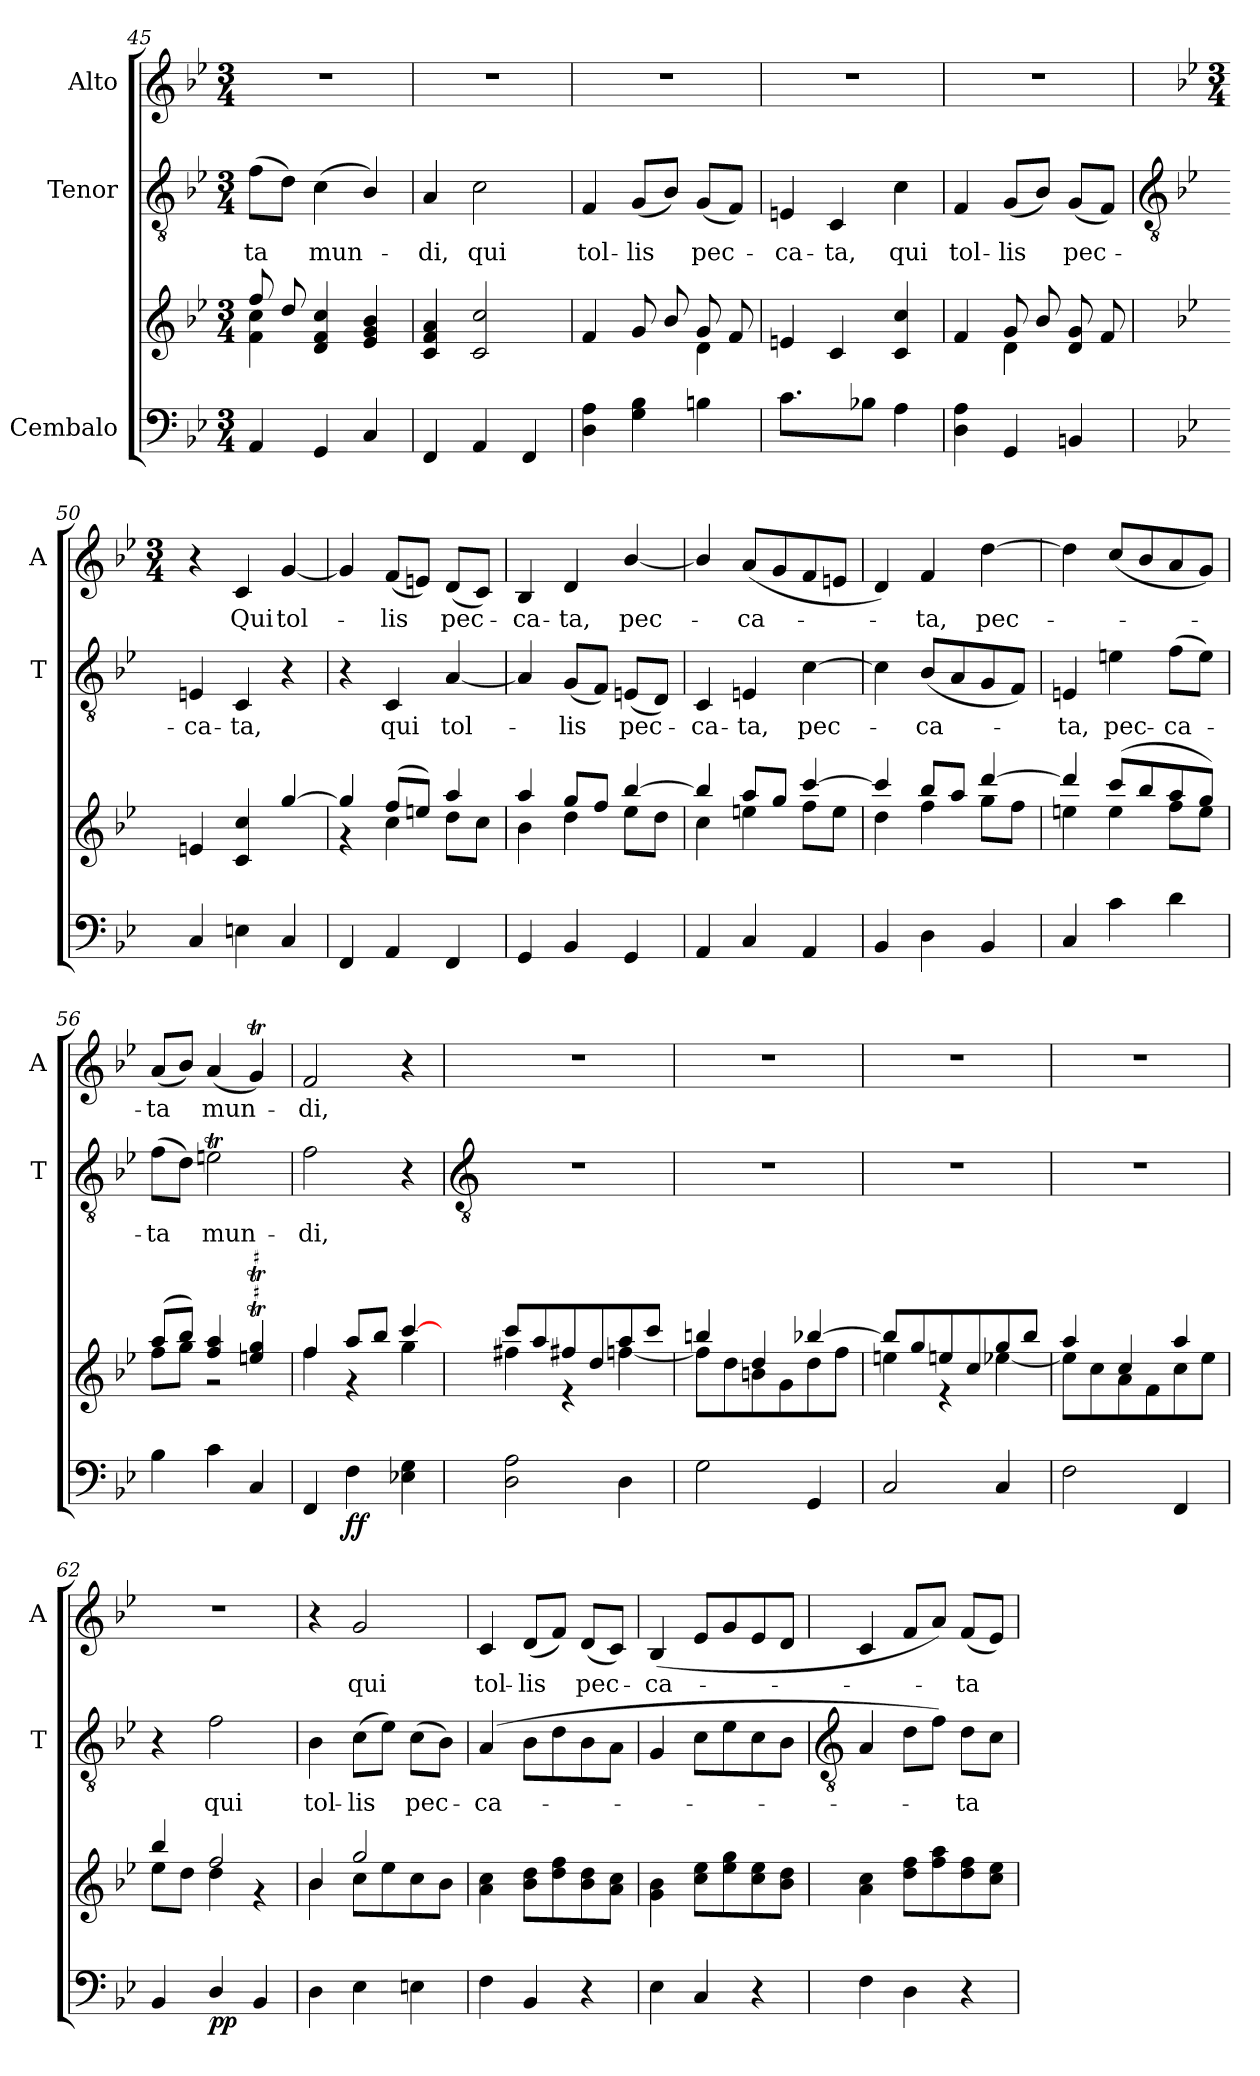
**kern	**kern	**dynam	**kern	**text	**kern	**text
*part3	*part3	*part3	*part2	*part2	*part1	*part1
*staff4	*staff3	*staff3/4	*staff2	*staff2	*staff1	*staff1
*I"Cembalo	*	*	*I"Tenor	*	*I"Alto	*
*	*	*	*I'T	*	*I'A	*
*clefF4	*clefG2	*	*clefGv2	*	*clefG2	*
*k[b-e-]	*k[b-e-]	*	*k[b-e-]	*	*k[b-e-]	*
*B-:	*B-:	*	*B-:	*	*B-:	*
*M3/4	*M3/4	*	*M3/4	*	*M3/4	*
=45	=45	=45	=45	=45	=45	=45
*	*^	*	*	*	*	*
!	!	!	!	!	!LO:LY:b	!	!
4AA	8ff/	4f\ 4cc\	.	(>8fL	-ta	2.r	.
.	8dd/	.	.	8dJ)	.	.	.
!	!	!	!	!	!LO:LY:b	!	!
4GG	4d/ 4f/ 4cc/	2ryy	.	(<4c	mun-	.	.
4C	4e-/ 4g/ 4b-/	.	.	4B-/)	.	.	.
=46	=46	=46	=46	=46	=46	=46	=46
!	!	!LO:N:vis=1	!	!	!LO:LY:b	!	!
4FF	4c/ 4f/ 4a/	2.ryy	.	4A	di,	2.r	.
!	!	!	!	!	!LO:LY:b	!	!
4AA	2c/ 2cc/	.	.	2c	qui	.	.
4FF	.	.	.	.	.	.	.
=47	=47	=47	=47	=47	=47	=47	=47
!	!	!	!	!	!LO:LY:b	!	!
4D 4A	4f/	2ryy	.	4F	tol-	2.r	.
!	!	!	!	!	!LO:LY:b	!	!
4G 4B-	8g/	.	.	(<8GL	-lis	.	.
.	8b-/	.	.	8B-J)	.	.	.
!	!	!	!	!	!LO:LY:b	!	!
4Bn	8g/	4d\	.	(<8GL	pec-	.	.
.	8f/	.	.	8FJ)	.	.	.
=48	=48	=48	=48	=48	=48	=48	=48
!	!	!LO:N:vis=1	!	!	!LO:LY:b	!	!
4.c	4en/	2.ryy	.	4En	ca-	2.r	.
!	!	!	!	!	!LO:LY:b	!	!
.	4c/	.	.	4C	-ta,	.	.
8B-XJ	.	.	.	.	.	.	.
!	!	!	!	!	!LO:LY:b	!	!
4A	4c/ 4cc/	.	.	4c	qui	.	.
=49	=49	=49	=49	=49	=49	=49	=49
!	!	!	!	!	!LO:LY:b	!	!
4D 4A	4f/	4ryy	.	4F	tol-	2.r	.
!	!	!	!	!	!LO:LY:b	!	!
4GG	8g/L	4d\	.	(<8GL	-lis	.	.
.	8b-/	.	.	8B-J)	.	.	.
!	!	!	!	!	!LO:LY:b	!	!
4BBn	8d/ 8g/	4ryy	.	(<8GL	pec-	.	.
.	8f/	.	.	8FJ)	.	.	.
!!LO:LB:g=z
=50	=50	=50	=50	=50	=50	=50	=50
*	*	*	*	*clefGv2	*	*	*
*	*	*	*	*	*	*k[b-e-]	*
*	*	*	*	*	*	*B-:	*
*	*	*	*	*	*	*M3/4	*
!	!	!LO:N:vis=1	!	!	!LO:LY:b	!	!
4C	4en/	2.ryy	.	4En	ca-	4r	.
!	!	!	!	!	!LO:LY:b	!	!LO:LY:b
4En	4c/ 4cc/	.	.	4C	-ta,	4c	Qui
!	!	!	!	!	!	!	!LO:LY:b
4C	[4gg/	.	.	4r	.	[4g	tol-
=51	=51	=51	=51	=51	=51	=51	=51
4FF	4gg/]	4r	.	4r	.	4g]	.
!	!	!	!	!	!LO:LY:b	!	!LO:LY:b
4AA	(>8ff/L	4cc\	.	4C	qui	(<8fL	lis
.	8een/J)	.	.	.	.	8enJ)	.
!	!	!	!	!	!LO:LY:b	!	!LO:LY:b
4FF	4aa/	8dd\L	.	[4A	tol-	(<8dL	pec-
.	.	8cc\J	.	.	.	8cJ)	.
=52	=52	=52	=52	=52	=52	=52	=52
!	!	!	!	!	!	!	!LO:LY:b
4GG	4aa/	4b-\	.	4A]	.	4B-	ca-
!	!	!	!	!	!LO:LY:b	!	!LO:LY:b
4BB-	8gg/L	4dd\	.	(<8GL	lis	4d	-ta,
.	8ff/J	.	.	8FJ)	.	.	.
!	!	!	!	!	!LO:LY:b	!	!LO:LY:b
4GG	[4bb-/	8ee-\L	.	(<8EnL	pec-	[4b-/	pec-
.	.	8dd\J	.	8DJ)	.	.	.
=53	=53	=53	=53	=53	=53	=53	=53
!	!	!	!	!	!LO:LY:b	!	!
4AA	4bb-/]	4cc\	.	4C	ca-	4b-/]	.
!	!	!	!	!	!LO:LY:b	!	!LO:LY:b
4C	8aa/L	4een\	.	4En	-ta,	(<8aL	ca-
.	8gg/J	.	.	.	.	8g	.
!	!	!	!	!	!LO:LY:b	!	!
4AA	[4ccc/	8ff\L	.	[4c	pec-	8f	.
.	.	8ee\J	.	.	.	8enJ	.
=54	=54	=54	=54	=54	=54	=54	=54
4BB-	4ccc/]	4dd\	.	4c]	.	4d)	.
!	!	!	!	!	!LO:LY:b	!	!LO:LY:b
4D	8bb-/L	4ff\	.	(<8B-L	ca-	4f	ta,
.	8aa/J	.	.	8A	.	.	.
!	!	!	!	!	!	!	!LO:LY:b
4BB-	[4ddd/	8gg\L	.	8G	.	[4dd	pec-
.	.	8ff\J	.	8FJ)	.	.	.
=55	=55	=55	=55	=55	=55	=55	=55
!	!	!	!	!	!LO:LY:b	!	!
4C	4ddd/]	4een\	.	4En	ta,	4dd]	.
!	!	!	!	!	!LO:LY:b	!	!
4c	(>8ccc/L	4ee\	.	4en	pec-	(<8ccL	.
.	8bb-/	.	.	.	.	8b-	.
!	!	!	!	!	!LO:LY:b	!	!
4d	8aa/	8ff\L	.	(>8fL	-ca-	8a	.
.	8gg/J)	8ee\J	.	8eJ)	.	8gJ)	.
=56	=56	=56	=56	=56	=56	=56	=56
!	!	!	!	!	!LO:LY:b	!	!LO:LY:b
4B-	(>8aa/L	8ff\L	.	(>8fL	ta	(<8aL	ta
.	8bb-/J)	8gg\J	.	8dJ)	.	8b-J)	.
!	!	!	!	!	!LO:LY:b	!	!LO:LY:b
4c	4ff/ 4aa/	2r	.	2ent	mun-	(<4a	mun-
4C	4een/T 4gg/T	.	.	.	.	4gT)	.
=57	=57	=57	=57	=57	=57	=57	=57
!	!	!	!	!	!LO:LY:b	!	!LO:LY:b
4FF	4ff/	4ff\	.	2f	-di,	2f	di,
!	!	!	!LO:DY:b=2	!	!	!	!
!	!	!	!LO:DY:n=1:b	!	!	!	!
4F	8aa/L	4r	f f	.	.	.	.
.	8bb-/J	.	.	.	.	.	.
4E-X 4G	[4ccc/	4gg\	.	4r	.	4r	.
!!LO:LB:g=z
=58	=58	=58	=58	=58	=58	=58	=58
*	*	*	*	*clefGv2	*	*	*
!	!	!	!	!LO:N:vis=1	!	!LO:N:vis=1	!
2D 2A	8ccc/L	4ff#X\	.	2.r	.	2.r	.
.	8aa/	.	.	.	.	.	.
.	8ff#X/	4r	.	.	.	.	.
.	8dd/	.	.	.	.	.	.
4D	8aa/	[4ffn\	.	.	.	.	.
.	8ccc/J	.	.	.	.	.	.
=59	=59	=59	=59	=59	=59	=59	=59
!	!	!	!	!LO:N:vis=1	!	!LO:N:vis=1	!
2G	4bbn/	8ff\L]	.	2.r	.	2.r	.
.	.	8dd\	.	.	.	.	.
.	4dd/	8bn\	.	.	.	.	.
.	.	8g\	.	.	.	.	.
4GG	[4bb-X/	8dd\	.	.	.	.	.
.	.	8ff\J	.	.	.	.	.
=60	=60	=60	=60	=60	=60	=60	=60
!	!	!	!	!LO:N:vis=1	!	!LO:N:vis=1	!
2C	8bb-/L]	4een\	.	2.r	.	2.r	.
.	8gg/	.	.	.	.	.	.
.	8een/	4r	.	.	.	.	.
.	8cc/	.	.	.	.	.	.
4C	8gg/	[4ee-X\	.	.	.	.	.
.	8bb-/J	.	.	.	.	.	.
=61	=61	=61	=61	=61	=61	=61	=61
!	!	!	!	!LO:N:vis=1	!	!LO:N:vis=1	!
2F	4aa/	8ee-\L]	.	2.r	.	2.r	.
.	.	8cc\	.	.	.	.	.
.	4cc/	8a\	.	.	.	.	.
.	.	8f\	.	.	.	.	.
4FF	4aa/	8cc\	.	.	.	.	.
.	.	8ee-\J	.	.	.	.	.
=62	=62	=62	=62	=62	=62	=62	=62
!	!	!	!	!	!	!LO:N:vis=1	!
4BB-	4bb-/	8ee-\L	.	4r	.	2.r	.
.	.	8dd\J	.	.	.	.	.
!	!	!	!LO:DY:b=2	!	!LO:LY:b	!	!
!	!	!	!LO:DY:n=1:b	!	!	!	!
4D/	2ff/	4dd\	p p	2f	qui	.	.
4BB-	.	4r	.	.	.	.	.
=63	=63	=63	=63	=63	=63	=63	=63
!	!	!	!	!	!LO:LY:b	!	!
4D	4b-/	4b-\	.	4B-	tol-	4r	.
!	!	!	!	!	!LO:LY:b	!	!LO:LY:b
4E-	2gg/	8cc\L	.	(>8cL	-lis	2g	qui
.	.	8ee-\	.	8e-J)	.	.	.
!	!	!	!	!	!LO:LY:b	!	!
4En	.	8cc\	.	(>8cL	pec-	.	.
.	.	8b-\J	.	8B-J)	.	.	.
=64	=64	=64	=64	=64	=64	=64	=64
!	!LO:N:vis=1	!	!	!	!LO:LY:b	!	!LO:LY:b
4F	2.ryy	4a\ 4cc\	.	(>4A	ca-	4c	tol-
!	!	!	!	!	!	!	!LO:LY:b
4BB-	.	8b-\ 8dd\L	.	8B-L	.	(<8dL	-lis
.	.	8dd\ 8ff\	.	8d	.	8fJ)	.
!	!	!	!	!	!	!	!LO:LY:b
4r	.	8b-\ 8dd\	.	8B-	.	(<8dL	pec-
.	.	8a\ 8cc\J	.	8AJ	.	8cJ)	.
=65	=65	=65	=65	=65	=65	=65	=65
!	!LO:N:vis=1	!	!	!	!	!	!LO:LY:b
4E-	2.ryy	4g\ 4b-\	.	4G	.	(<4B-	ca-
4C	.	8cc\ 8ee-\L	.	8cL	.	8e-L	.
.	.	8ee-\ 8gg\	.	8e-	.	8g	.
4r	.	8cc\ 8ee-\	.	8c	.	8e-	.
.	.	8b-\ 8dd\J	.	8B-J	.	8dJ	.
!!LO:LB:g=z
=66	=66	=66	=66	=66	=66	=66	=66
*	*	*	*	*clefGv2	*	*	*
!	!LO:N:vis=1	!	!	!	!	!	!
4F	2.ryy	4a\ 4cc\	.	4A	.	4c	.
4D	.	8dd\ 8ff\L	.	8dL	.	8fL	.
.	.	8ff\ 8aa\	.	8fJ)	.	8aJ)	.
!	!	!	!	!	!LO:LY:b	!	!LO:LY:b
4r	.	8dd\ 8ff\	.	8dL	ta	(<8fL	ta
.	.	8cc\ 8ee-\J	.	8cJ	.	8e-J)	.
*	*v	*v	*	*	*	*	*
=	=	=	=	=	=	=
*-	*-	*-	*-	*-	*-	*-
